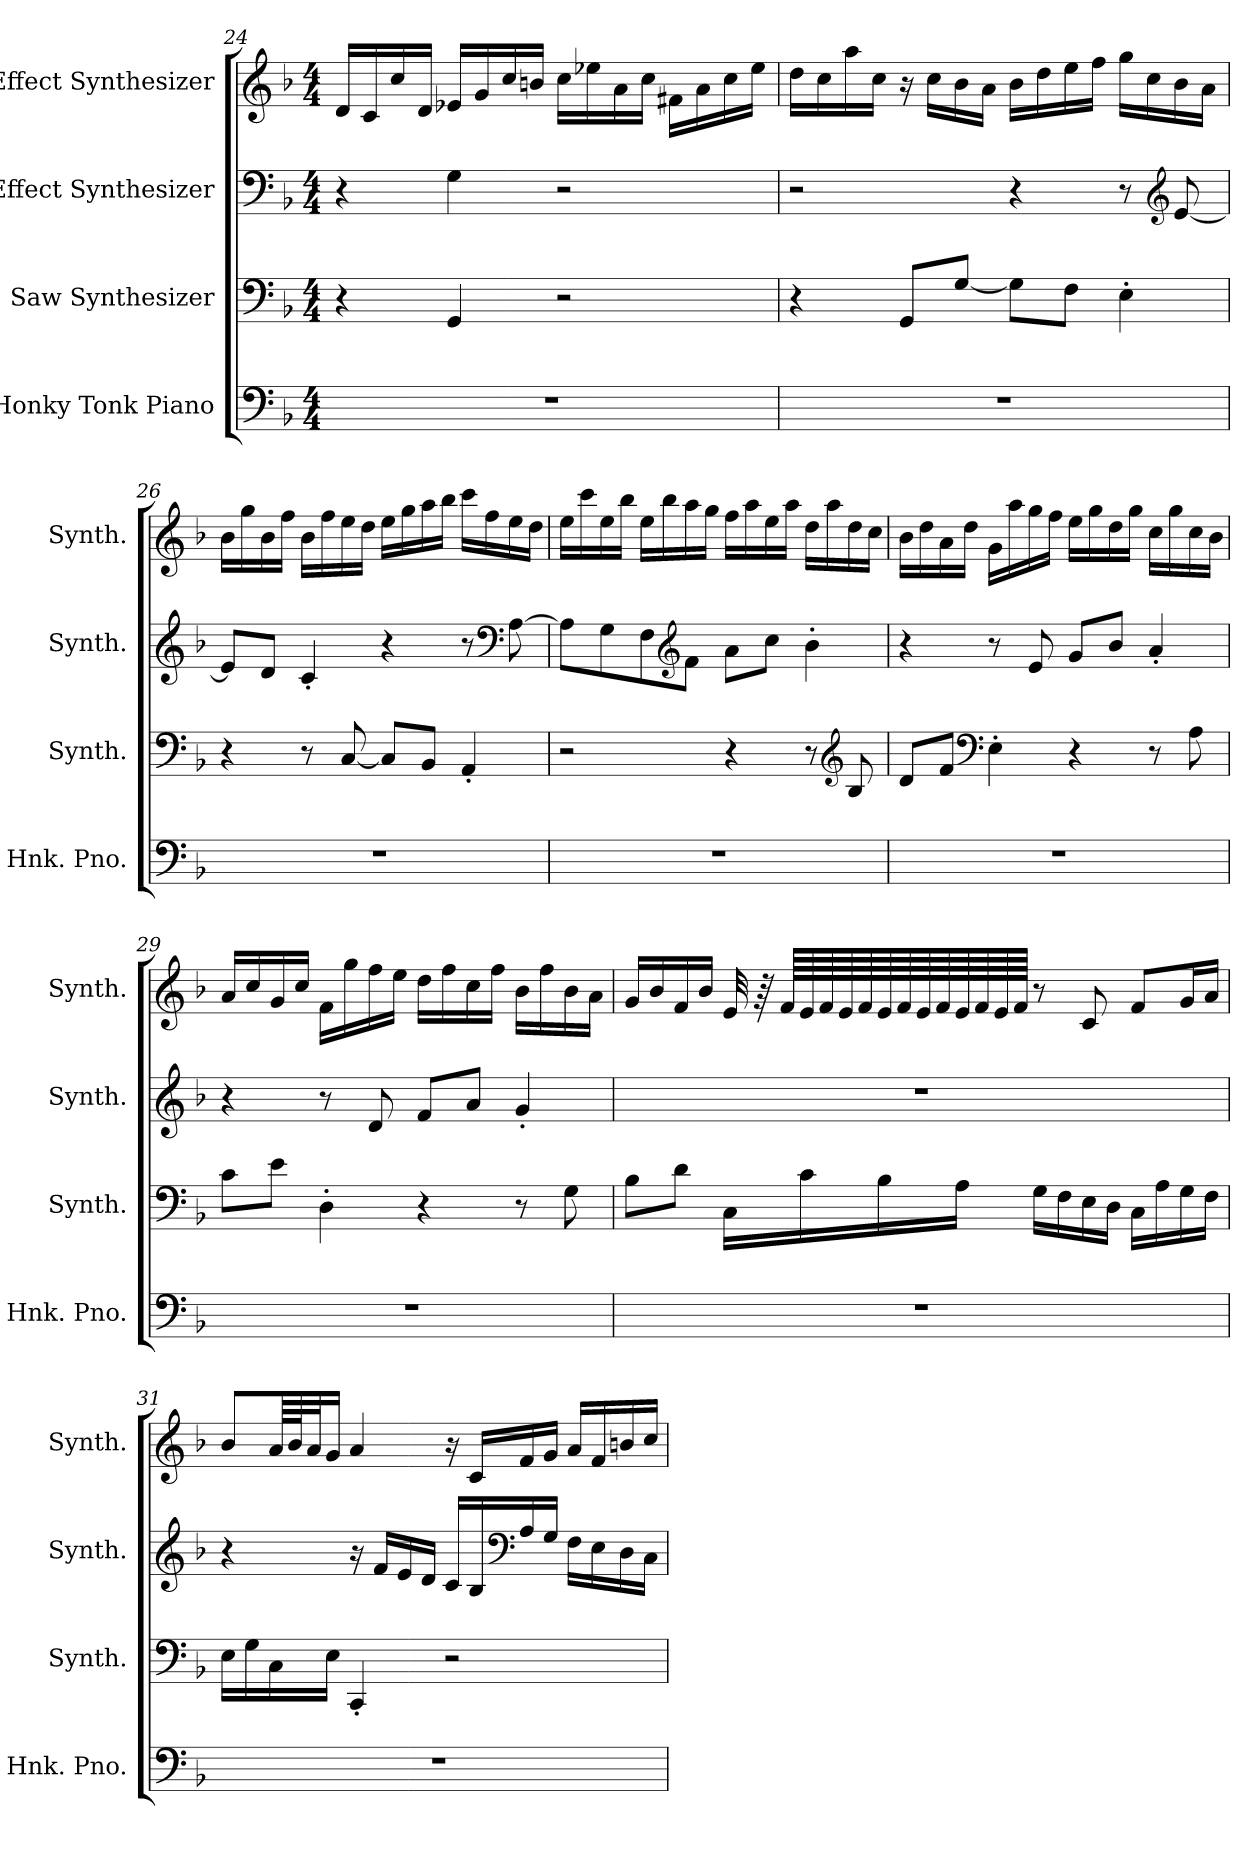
**kern	**kern	**kern	**kern
*part4	*part3	*part2	*part1
*staff4	*staff3	*staff2	*staff1
*I"Honky Tonk Piano	*I"Saw Synthesizer	*I"Effect Synthesizer	*I"Effect Synthesizer
*I'Hnk. Pno.	*I'Synth.	*I'Synth.	*I'Synth.
!!LO:PB:g=z
*clefF4	*clefF4	*clefF4	*clefG2
*k[b-]	*k[b-]	*k[b-]	*k[b-]
*M4/4	*M4/4	*M4/4	*M4/4
=24	=24	=24	=24
1r	4r	4r	16d/LL
.	.	.	16c/
.	.	.	16cc/
.	.	.	16d/JJ
.	4GG/	4G\	16e-X/LL
.	.	.	16g/
.	.	.	16cc/
.	.	.	16bn/JJ
.	2r	2r	16cc\LL
.	.	.	16ee-X\
.	.	.	16a\
.	.	.	16cc\JJ
.	.	.	16f#X\LL
.	.	.	16a\
.	.	.	16cc\
.	.	.	16ee-\JJ
=25	=25	=25	=25
1r	4r	2r	16dd\LL
.	.	.	16cc\
.	.	.	16aa\
.	.	.	16cc\JJ
.	8GG/L	.	16r
.	.	.	16cc\LL
.	[8G/J	.	16b-\
.	.	.	16a\JJ
.	8G\L]	4r	16b-\LL
.	.	.	16dd\
.	8F\J	.	16ee\
.	.	.	16ff\JJ
.	4E'\	8r	16gg\LL
.	.	.	16cc\
*	*	*clefG2	*
.	.	[8e/	16b-\
.	.	.	16a\JJ
!!LO:LB:g=z
=26	=26	=26	=26
1r	4r	8e/L]	16b-\LL
.	.	.	16gg\
.	.	8d/J	16b-\
.	.	.	16ff\JJ
.	8r	4c'/	16b-\LL
.	.	.	16ff\
.	[8C/	.	16ee\
.	.	.	16dd\JJ
.	8C/L]	4r	16ee\LL
.	.	.	16gg\
.	8BB-/J	.	16aa\
.	.	.	16bb-\JJ
.	4AA'/	8r	16ccc\LL
.	.	.	16ff\
*	*	*clefF4	*
.	.	[8A\	16ee\
.	.	.	16dd\JJ
=27	=27	=27	=27
1r	2r	8A\L]	16ee\LL
.	.	.	16ccc\
.	.	8G\	16ee\
.	.	.	16bb-\JJ
.	.	8F\	16ee\LL
.	.	.	16bb-\
*	*	*clefG2	*
.	.	8f\J	16aa\
.	.	.	16gg\JJ
.	4r	8a\L	16ff\LL
.	.	.	16aa\
.	.	8cc\J	16ee\
.	.	.	16aa\JJ
.	8r	4b-'\	16dd\LL
.	.	.	16aa\
*	*clefG2	*	*
.	8B-/	.	16dd\
.	.	.	16cc\JJ
!!LO:LB:g=z
=28	=28	=28	=28
1r	8d/L	4r	16b-\LL
.	.	.	16dd\
.	8f/J	.	16a\
.	.	.	16dd\JJ
*	*clefF4	*	*
.	4E'\	8r	16g\LL
.	.	.	16aa\
.	.	8e/	16gg\
.	.	.	16ff\JJ
.	4r	8g/L	16ee\LL
.	.	.	16gg\
.	.	8b-/J	16dd\
.	.	.	16gg\JJ
.	8r	4a'/	16cc\LL
.	.	.	16gg\
.	8A\	.	16cc\
.	.	.	16b-\JJ
=29	=29	=29	=29
1r	8c\L	4r	16a/LL
.	.	.	16cc/
.	8e\J	.	16g/
.	.	.	16cc/JJ
.	4D'\	8r	16f\LL
.	.	.	16gg\
.	.	8d/	16ff\
.	.	.	16ee\JJ
.	4r	8f/L	16dd\LL
.	.	.	16ff\
.	.	8a/J	16cc\
.	.	.	16ff\JJ
.	8r	4g'/	16b-\LL
.	.	.	16ff\
.	8G\	.	16b-\
.	.	.	16a\JJ
!!LO:PB:g=z
=30	=30	=30	=30
1r	8B-\L	1r	16g/LL
.	.	.	16b-/
.	8d\J	.	16f/
.	.	.	16b-/JJ
.	16C\LL	.	32e/
.	.	.	64r
.	.	.	64f/LLLL
.	16c\	.	64e/
.	.	.	64f/
.	.	.	64e/
.	.	.	64f/
.	16B-\	.	64e/
.	.	.	64f/
.	.	.	64e/
.	.	.	64f/
.	16A\JJ	.	64e/
.	.	.	64f/
.	.	.	64e/
.	.	.	64f/JJJJ
.	16G\LL	.	8r
.	16F\	.	.
.	16E\	.	8c/
.	16D\JJ	.	.
.	16C\LL	.	8f/L
.	16A\	.	.
.	16G\	.	16g/L
.	16F\JJ	.	16a/JJ
!!LO:LB:g=z
=31	=31	=31	=31
1r	16E\LL	4r	8b-/L
.	16G\	.	.
.	16C\	.	64a/LLL
.	.	.	64b-/J
.	.	.	32a/J
.	16E\JJ	.	16g/JJ
.	4CC'/	16r	4a/
.	.	16f/LL	.
.	.	16e/	.
.	.	16d/JJ	.
.	2r	16c/LL	16r
.	.	16B-/	16c/LL
*	*	*clefF4	*
.	.	16A/	16f/
.	.	16G/JJ	16g/JJ
.	.	16F\LL	16a/LL
.	.	16E\	16f/
.	.	16D\	16bn/
.	.	16C\JJ	16cc/JJ
=	=	=	=
*-	*-	*-	*-
